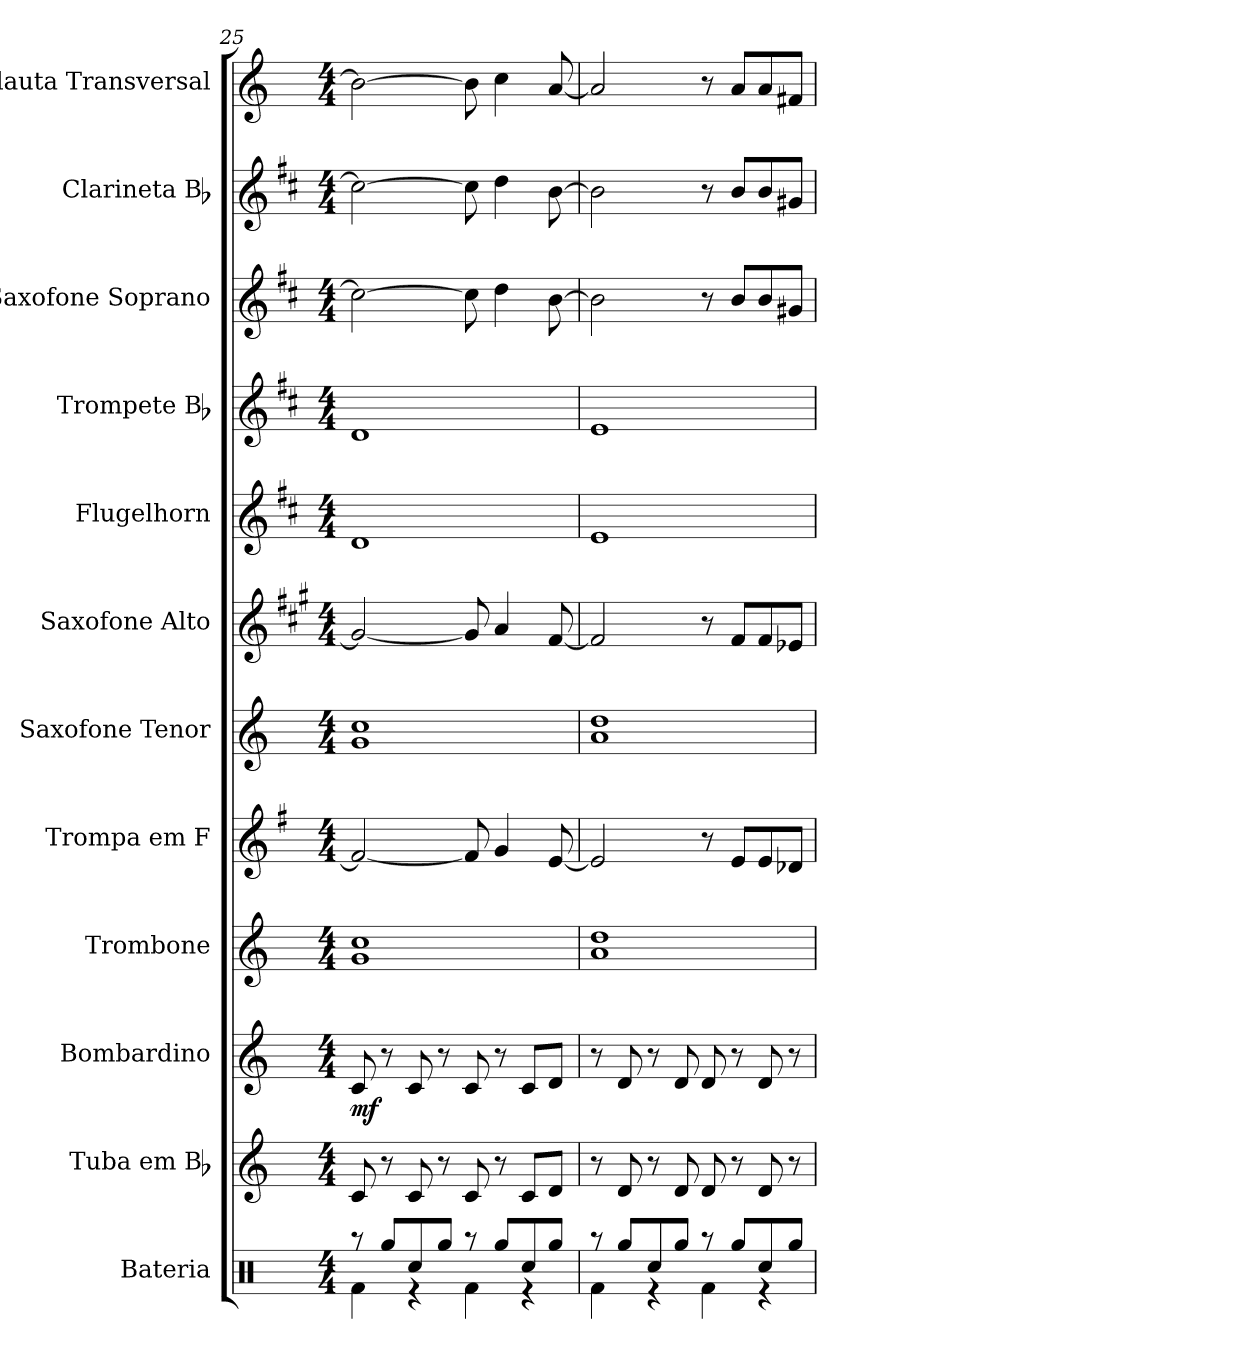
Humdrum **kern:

**kern	**kern	**kern	**dynam	**kern	**kern	**kern	**kern	**kern	**kern	**kern	**kern	**kern
*part12	*part11	*part10	*part10	*part9	*part8	*part7	*part6	*part5	*part4	*part3	*part2	*part1
*staff12	*staff11	*staff10	*staff10	*staff9	*staff8	*staff7	*staff6	*staff5	*staff4	*staff3	*staff2	*staff1
*I"Bateria	*I"Tuba em Bb	*I"Bombardino	*	*I"Trombone	*I"Trompa em F	*I"Saxofone Tenor	*I"Saxofone Alto	*I"Flugelhorn	*I"Trompete Bb	*I"Saxofone Soprano	*I"Clarineta Bb	*I"Flauta Transversal
*I'Bat.	*I'Tu. Bb	*I'Bomb.	*	*I'Tbn.	*I'Trom. F	*I'Sax. Tn.	*	*I'Flghn.	*I'Tpt. Bb	*I'Sax. Sop.	*I'Cl. Bb	*I'Fl.
*clefX	*clefG2	*clefG2	*	*clefG2	*clefG2	*clefG2	*clefG2	*clefG2	*clefG2	*clefG2	*clefG2	*clefG2
*	*ITrd15c26	*ITrd8c14	*	*ITrd8c14	*ITrd4c7	*ITrd8c14	*ITrd5c9	*ITrd1c2	*ITrd1c2	*ITrd1c2	*ITrd1c2	*
*k[]	*k[]	*k[]	*	*k[]	*k[]	*k[]	*k[]	*k[]	*k[]	*k[]	*k[]	*k[]
*M4/4	*M4/4	*M4/4	*	*M4/4	*M4/4	*M4/4	*M4/4	*M4/4	*M4/4	*M4/4	*M4/4	*M4/4
=25	=25	=25	=25	=25	=25	=25	=25	=25	=25	=25	=25	=25
*^	*	*	*	*	*	*	*	*	*	*	*	*
!	!	!	!	!LO:DY:b	!	!	!	!	!	!	!	!	!
8r	4Rf\	8CC/	8C/	mf	1G 1c	2B/_	1G 1c	2B/_	1c	1c	2b\_	2b\_	2b\_
8Rgg/L	.	8r	8r	.	.	.	.	.	.	.	.	.	.
8Rcc/	4r	8CC/	8C/	.	.	.	.	.	.	.	.	.	.
8Rgg/J	.	8r	8r	.	.	.	.	.	.	.	.	.	.
8r	4Rf\	8CC/	8C/	.	.	8B/]	.	8B/]	.	.	8b\]	8b\]	8b\]
8Rgg/L	.	8r	8r	.	.	4c/	.	4c/	.	.	4cc\	4cc\	4cc\
8Rcc/	4r	8CC/L	8C/L	.	.	.	.	.	.	.	.	.	.
8Rgg/J	.	8DD/J	8D/J	.	.	[8A/	.	[8A/	.	.	[8a\	[8a\	[8a/
=26	=26	=26	=26	=26	=26	=26	=26	=26	=26	=26	=26	=26	=26
8r	4Rf\	8r	8r	.	1A 1d	2A/]	1A 1d	2A/]	1d	1d	2a\]	2a\]	2a/]
8Rgg/L	.	8DD/	8D/	.	.	.	.	.	.	.	.	.	.
8Rcc/	4r	8r	8r	.	.	.	.	.	.	.	.	.	.
8Rgg/J	.	8DD/	8D/	.	.	.	.	.	.	.	.	.	.
8r	4Rf\	8DD/	8D/	.	.	8r	.	8r	.	.	8r	8r	8r
8Rgg/L	.	8r	8r	.	.	8A/L	.	8A/L	.	.	8a/L	8a/L	8a/L
8Rcc/	4r	8DD/	8D/	.	.	8A/	.	8A/	.	.	8a/	8a/	8a/
8Rgg/J	.	8r	8r	.	.	8G-X/J	.	8G-X/J	.	.	8f#X/J	8f#X/J	8f#X/J
*v	*v	*	*	*	*	*	*	*	*	*	*	*	*
=	=	=	=	=	=	=	=	=	=	=	=	=
*-	*-	*-	*-	*-	*-	*-	*-	*-	*-	*-	*-	*-
